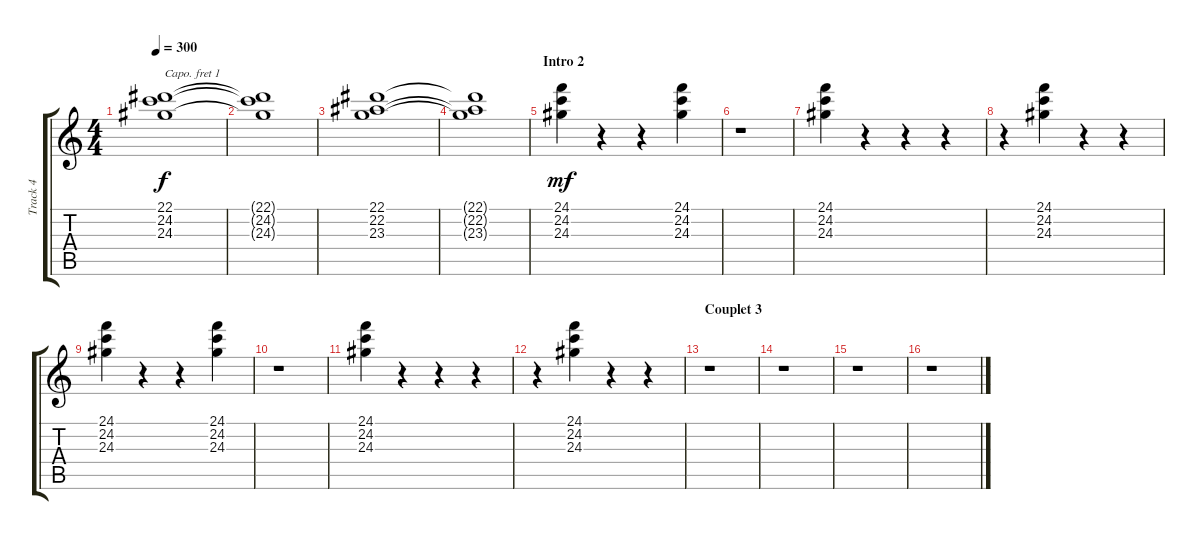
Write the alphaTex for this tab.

\track ("Track 4" "Track 4") {instrument synthstrings1}
\staff {score tabs}
\capo 1
\tuning (E4 B3 G3 D3 A2 E2) {hide}
\ts (4 4)
\tempo 300
\clef g2
\ks c
(22.1 24.2 24.3).1{dy f} |
(22.1{t} 24.2{t} 24.3{t}).1 |
(22.1 22.2 23.3).1 |
(22.1{t} 22.2{t} 23.3{t}).1 |
\section ("" "Intro 2")
(24.1 24.2 24.3).4{dy mf} r.4 r.4 (24.1 24.2 24.3).4 |
r.1 |
(24.1 24.2 24.3).4 r.4 r.4 r.4 |
r.4 (24.1 24.2 24.3).4 r.4 r.4 |
(24.1 24.2 24.3).4 r.4 r.4 (24.1 24.2 24.3).4 |
r.1 |
(24.1 24.2 24.3).4 r.4 r.4 r.4 |
r.4 (24.1 24.2 24.3).4 r.4 r.4 |
\section ("" "Couplet 3")
r.1 |
r.1 |
r.1 |
r.1
